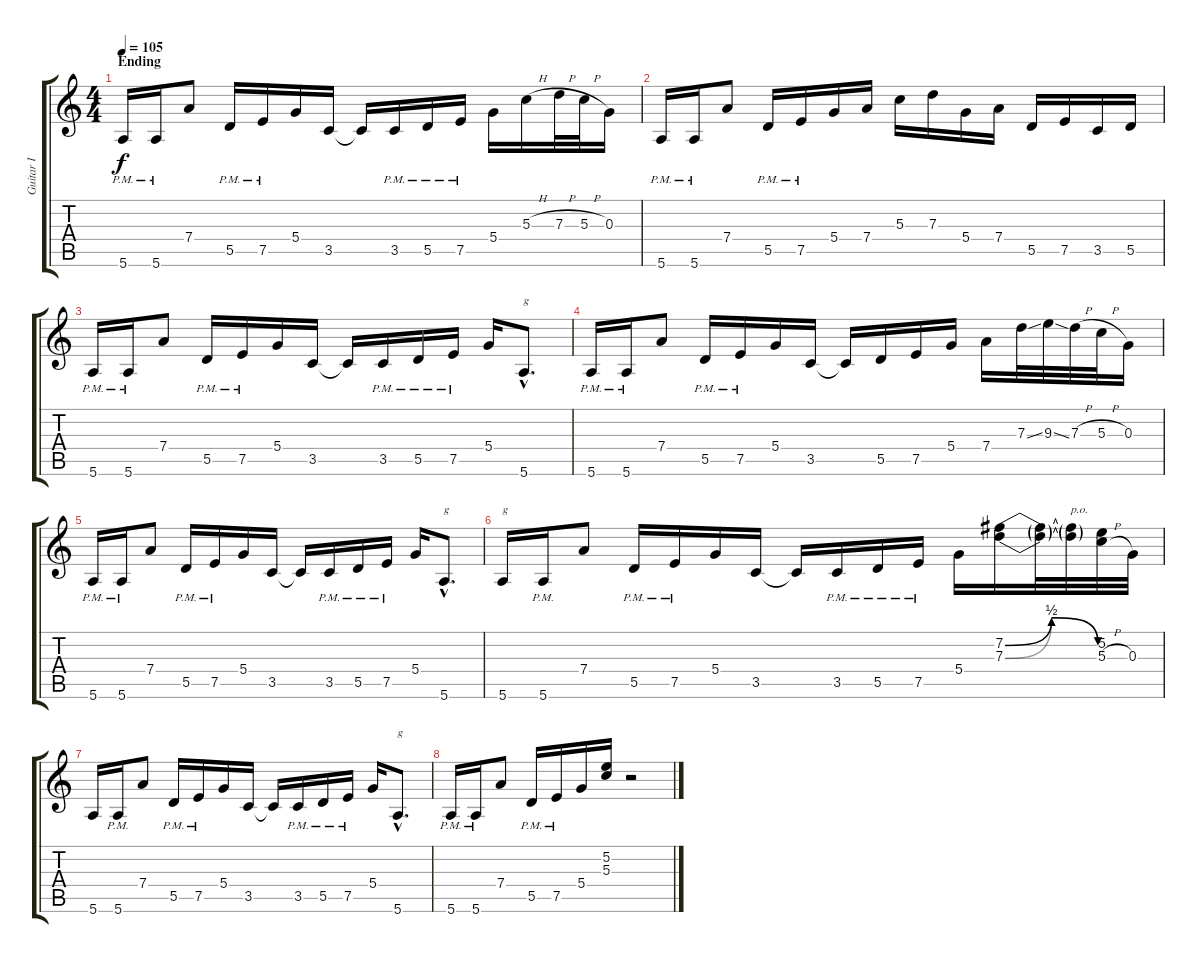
\track ("Guitar I" "Guitar I") {instrument distortionguitar}
\staff {score tabs}
\tuning (E4 B3 G3 D3 A2 E2) {hide}
\ts (4 4)
\section ("" "Ending")
\tempo 105
\clef g2
\ks aminor
5.6{pm}.16{dy f} 5.6{pm}.16 7.4.8 5.5{pm}.16 7.5{pm}.16 5.4.16 3.5.16 3.5{t}.16 3.5{pm}.16 5.5{pm}.16 7.5{pm}.16 5.4.16 5.3{h}.16 7.3{h}.32 5.3{h}.32 0.3.16 |
5.6{pm}.16 5.6{pm}.16 7.4.8 5.5{pm}.16 7.5{pm}.16 5.4.16 7.4.16 5.3.16 7.3.16 5.4.16 7.4.16 5.5.16 7.5.16 3.5.16 5.5.16 |
5.6{pm}.16 5.6{pm}.16 7.4.8 5.5{pm}.16 7.5{pm}.16 5.4.16 3.5.16 3.5{t}.16 3.5{pm}.16 5.5{pm}.16 7.5{pm}.16 5.4.16 5.6{hac}.8{d txt "g"} |
5.6{pm}.16 5.6{pm}.16 7.4.8 5.5{pm}.16 7.5{pm}.16 5.4.16 3.5.16 3.5{t}.16 5.5.16 7.5.16 5.4.16 7.4.16 7.3{ss}.32 9.3{ss}.32 7.3{h}.32 5.3{h}.32 0.3.16 |
5.6{pm}.16 5.6{pm}.16 7.4.8 5.5{pm}.16 7.5{pm}.16 5.4.16 3.5.16 3.5{t}.16 3.5{pm}.16 5.5{pm}.16 7.5{pm}.16 5.4.16 5.6{hac}.8{d txt "g"} |
5.6.16{txt "g"} 5.6{pm}.16 7.4.8 5.5{pm}.16 7.5{pm}.16 5.4.16 3.5.16 3.5{t}.16 3.5{pm}.16 5.5{pm}.16 7.5{pm}.16 5.4.16 (7.2{be (bendrelease 0 0 30 2 45 2 60 0)} 7.3{be (bendrelease 0 0 30 2 45 2 60 0)}).16 (7.2{t} 7.3{t}).32 (7.2{t} 7.3{t}).32{txt "p.o."} (5.2 5.3{h}).32 0.3.32 |
5.6.16 5.6{pm}.16 7.4.8 5.5{pm}.16 7.5{pm}.16 5.4.16 3.5.16 3.5{t}.16 3.5{pm}.16 5.5{pm}.16 7.5{pm}.16 5.4.16 5.6{hac}.8{d txt "g"} |
5.6{pm}.16 5.6{pm}.16 7.4.8 5.5{pm}.16 7.5{pm}.16 5.4.16 (5.2 5.3).16 r.2
